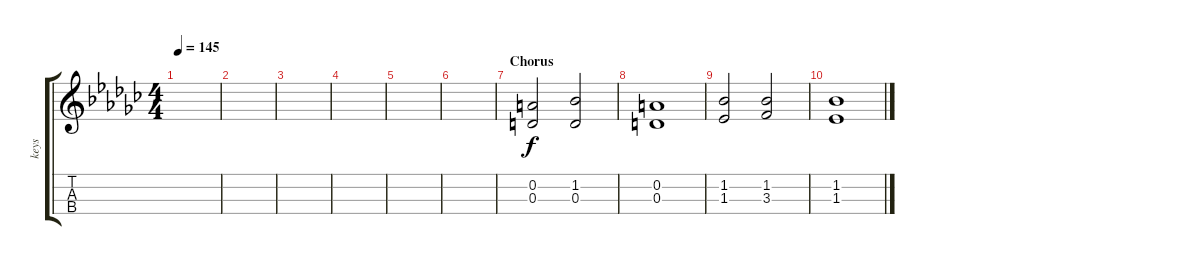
\track ("keys" "keys") {instrument stringensemble1}
\staff {score tabs}
\tuning (E5 A4 D4 Bb2) {hide}
\ts (4 4)
\tempo 145
\clef g2
\ks gb
|
|
|
|
|
|
\section ("" "Chorus")
(0.2 0.3).2 (1.2 0.3).2 |
(0.2 0.3).1 |
(1.2 1.3).2 (1.2 3.3).2 |
(1.2 1.3).1
